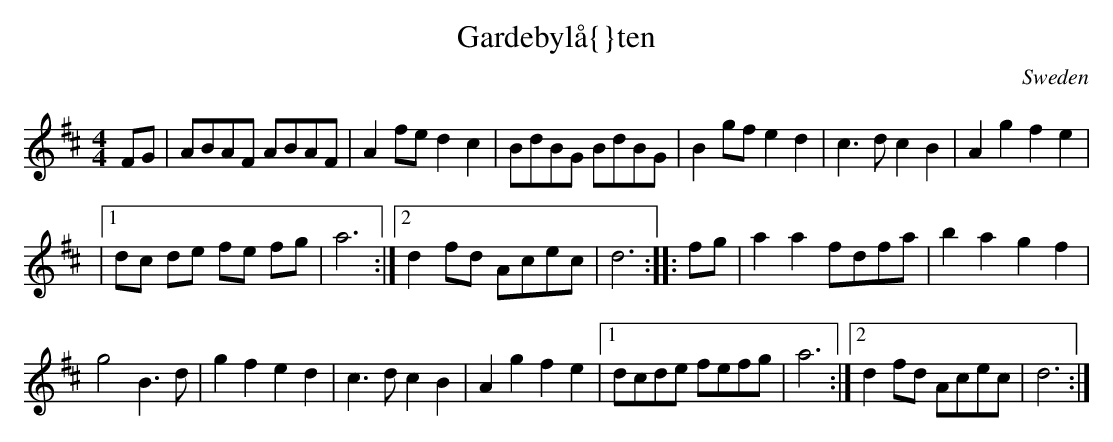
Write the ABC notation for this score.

X:1
T:Gardebyl\aa{}ten
O:Sweden
M:4/4
K:D
FG |\
ABAF ABAF|A2fe d2c2|BdBG BdBG|B2gf e2d2|\
c3d c2B2|A2g2 f2e2 |
|1dc de fe fg|a6 :|2 d2fd Acec|d6 ::fg|\
a2a2 fdfa|b2a2 g2f2|
g4 B3d|g2f2 e2d2| \
c3d c2B2|A2g2 f2e2 \
|1dcde fefg|a6 :|2d2fd Acec|d6:|
